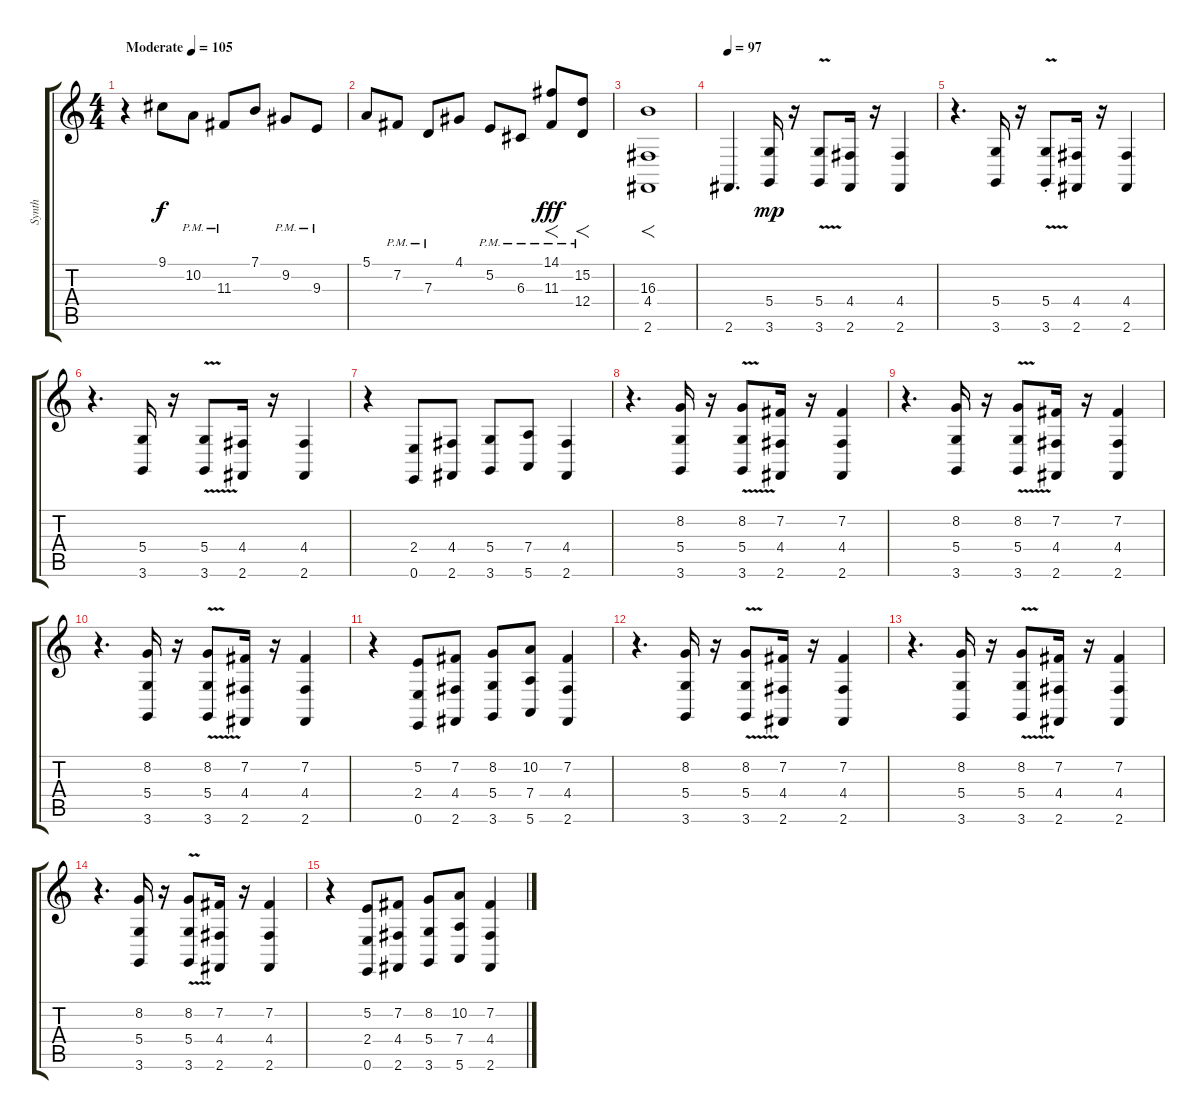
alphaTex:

\track ("Synth" "Synth") {instrument stringensemble1}
\staff {score tabs}
\tuning (E4 B3 G3 D3 A2 E2) {hide}
\ts (4 4)
\tempo (105 "Moderate")
\clef g2
\ks c
r.4{dy f instrument stringensemble1} 9.1.8 10.2{pm}.8 11.3{pm}.8 7.1.8 9.2{pm}.8 9.3{pm}.8 |
5.1.8 7.2{pm}.8 7.3{pm}.8 4.1.8 5.2{pm}.8 6.3{pm}.8 (14.1 11.3{pm}).8{f dy fff} (15.2{pm} 12.4{pm}).8{f} |
(16.3 4.4 2.6).1{f} |
\tempo 97
2.6.4{d volume 0} (5.4 3.6).16{dy mp volume 13} r.16 (5.4{v} 3.6{v}).8 (4.4 2.6).16 r.16 (4.4 2.6).4 |
r.4{d} (5.4 3.6).16 r.16 (5.4{v st} 3.6{v st}).8 (4.4 2.6).16 r.16 (4.4 2.6).4 |
r.4{d} (5.4 3.6).16 r.16 (5.4{v} 3.6{v}).8 (4.4 2.6).16 r.16 (4.4 2.6).4 |
r.4 (2.4 0.6).8 (4.4 2.6).8 (5.4 3.6).8 (7.4 5.6).8 (4.4 2.6).4 |
r.4{d} (8.2 5.4 3.6).16 r.16 (8.2 5.4{v} 3.6{v}).8 (7.2 4.4 2.6).16 r.16 (7.2 4.4 2.6).4 |
r.4{d} (8.2 5.4 3.6).16 r.16 (8.2 5.4{v} 3.6{v}).8 (7.2 4.4 2.6).16 r.16 (7.2 4.4 2.6).4 |
r.4{d} (8.2 5.4 3.6).16 r.16 (8.2 5.4{v} 3.6{v}).8 (7.2 4.4 2.6).16 r.16 (7.2 4.4 2.6).4 |
r.4 (5.2 2.4 0.6).8 (7.2 4.4 2.6).8 (8.2 5.4 3.6).8 (10.2 7.4 5.6).8 (7.2 4.4 2.6).4 |
r.4{d} (8.2 5.4 3.6).16 r.16 (8.2 5.4{v} 3.6{v}).8 (7.2 4.4 2.6).16 r.16 (7.2 4.4 2.6).4 |
r.4{d} (8.2 5.4 3.6).16 r.16 (8.2 5.4{v} 3.6{v}).8 (7.2 4.4 2.6).16 r.16 (7.2 4.4 2.6).4 |
r.4{d} (8.2 5.4 3.6).16 r.16 (8.2 5.4{v} 3.6{v}).8 (7.2 4.4 2.6).16 r.16 (7.2 4.4 2.6).4 |
r.4 (5.2 2.4 0.6).8 (7.2 4.4 2.6).8 (8.2 5.4 3.6).8 (10.2 7.4 5.6).8 (7.2 4.4 2.6).4
